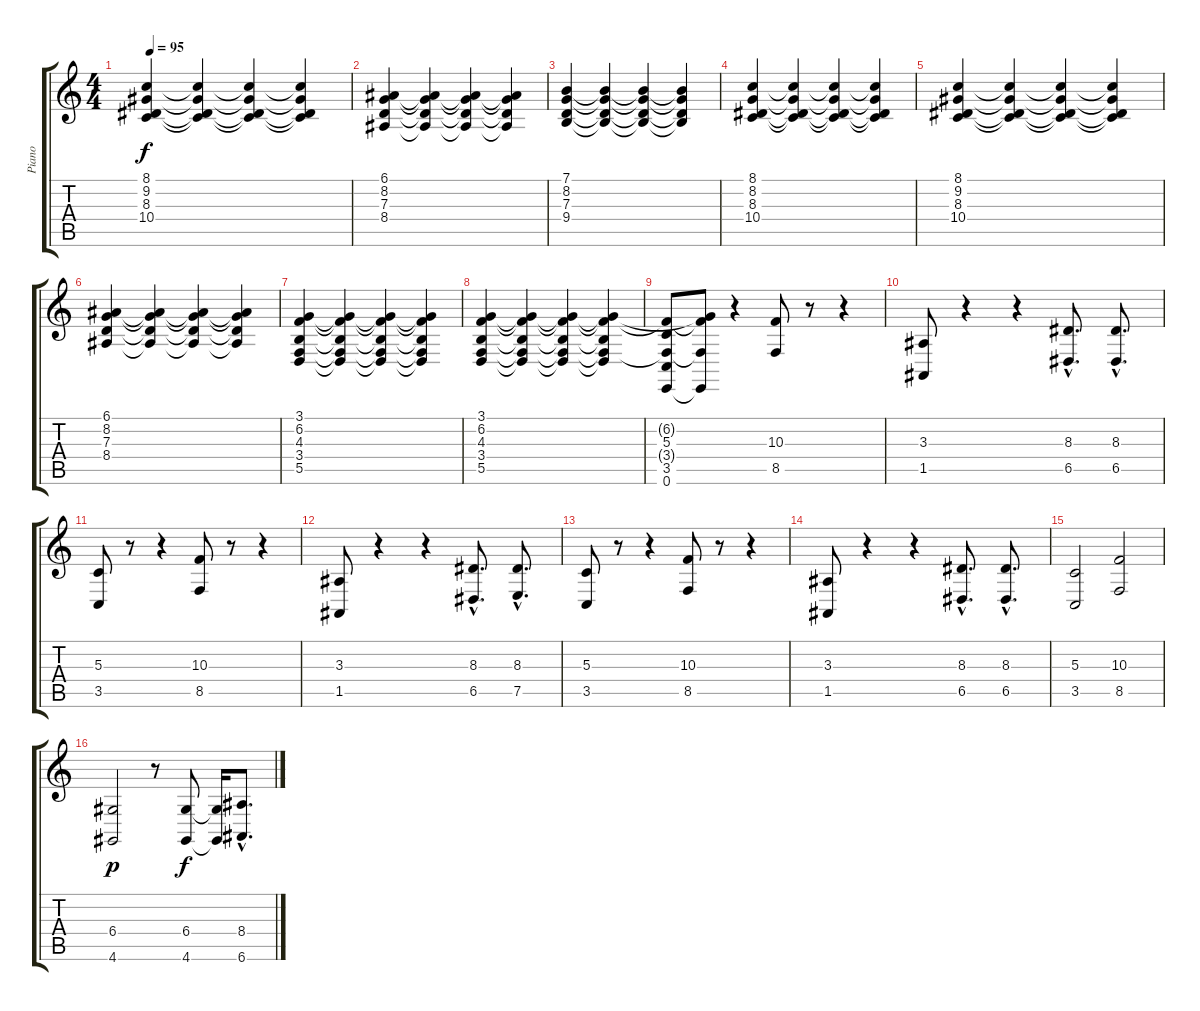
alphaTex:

\track ("Piano" "Piano") {instrument electricgrandpiano}
\staff {score tabs}
\tuning (E4 B3 G3 D3 A2 E2) {hide}
\ts (4 4)
\tempo 95
\clef g2
\ks c
(8.1 9.2 8.3 10.4).4{dy f volume 8 instrument drawbarorgan} (8.1{t} 9.2{t} 8.3{t} 10.4{t}).4 (8.1{t} 9.2{t} 8.3{t} 10.4{t}).4 (8.1{t} 9.2{t} 8.3{t} 10.4{t}).4 |
(6.1 8.2 7.3 8.4).4{volume 8 instrument drawbarorgan} (6.1{t} 8.2{t} 7.3{t} 8.4{t}).4 (6.1{t} 8.2{t} 7.3{t} 8.4{t}).4 (6.1{t} 8.2{t} 7.3{t} 8.4{t}).4 |
(7.1 8.2 7.3 9.4).4{volume 8 instrument drawbarorgan} (7.1{t} 8.2{t} 7.3{t} 9.4{t}).4 (7.1{t} 8.2{t} 7.3{t} 9.4{t}).4 (7.1{t} 8.2{t} 7.3{t} 9.4{t}).4 |
(8.1 8.2 8.3 10.4).4{volume 8 instrument drawbarorgan} (8.1{t} 8.2{t} 8.3{t} 10.4{t}).4 (8.1{t} 8.2{t} 8.3{t} 10.4{t}).4 (8.1{t} 8.2{t} 8.3{t} 10.4{t}).4 |
(8.1 9.2 8.3 10.4).4{volume 8 instrument drawbarorgan} (8.1{t} 9.2{t} 8.3{t} 10.4{t}).4 (8.1{t} 9.2{t} 8.3{t} 10.4{t}).4 (8.1{t} 9.2{t} 8.3{t} 10.4{t}).4 |
(6.1 8.2 7.3 8.4).4{volume 8 instrument drawbarorgan} (6.1{t} 8.2{t} 7.3{t} 8.4{t}).4 (6.1{t} 8.2{t} 7.3{t} 8.4{t}).4 (6.1{t} 8.2{t} 7.3{t} 8.4{t}).4 |
(3.1 6.2 4.3 3.4 5.5).4{volume 8 instrument drawbarorgan} (3.1{t} 6.2{t} 4.3{t} 3.4{t} 5.5{t}).4 (3.1{t} 6.2{t} 4.3{t} 3.4{t} 5.5{t}).4 (3.1{t} 6.2{t} 4.3{t} 3.4{t} 5.5{t}).4 |
(3.1 6.2 4.3 3.4 5.5).4{volume 8 instrument drawbarorgan} (3.1{t} 6.2{t} 4.3{t} 3.4{t} 5.5{t}).4 (3.1{t} 6.2{t} 4.3{t} 3.4{t} 5.5{t}).4 (3.1{t} 6.2{t} 4.3{t} 3.4{t} 5.5{t}).4 |
(6.2{t} 5.3 3.4{t} 3.5 0.6).8{volume 12 instrument electricgrandpiano} (3.1{t} 6.2{t} 3.4{t} 0.6{t}).8 r.4 (10.3 8.5).8 r.8 r.4 |
(3.3 1.5).8 r.4 r.4 (8.3{hac} 6.5{hac}).8{d} (8.3{hac} 6.5{hac}).8{d} |
(5.3 3.5).8 r.8 r.4 (10.3 8.5).8 r.8 r.4 |
(3.3 1.5).8 r.4 r.4 (8.3{hac} 6.5{hac}).8{d} (8.3{hac} 7.5{hac}).8{d} |
(5.3 3.5).8{volume 12} r.8 r.4 (10.3 8.5).8 r.8 r.4 |
(3.3 1.5).8 r.4 r.4 (8.3{hac} 6.5{hac}).8{d} (8.3{hac} 6.5{hac}).8{d} |
(5.3 3.5).2 (10.3 8.5).2 |
(6.4 4.6).2{dy p} r.8 (6.4 4.6).8{dy f} (6.4{t} 4.6{t}).16 (8.4{hac} 6.6{hac}).8{d}
